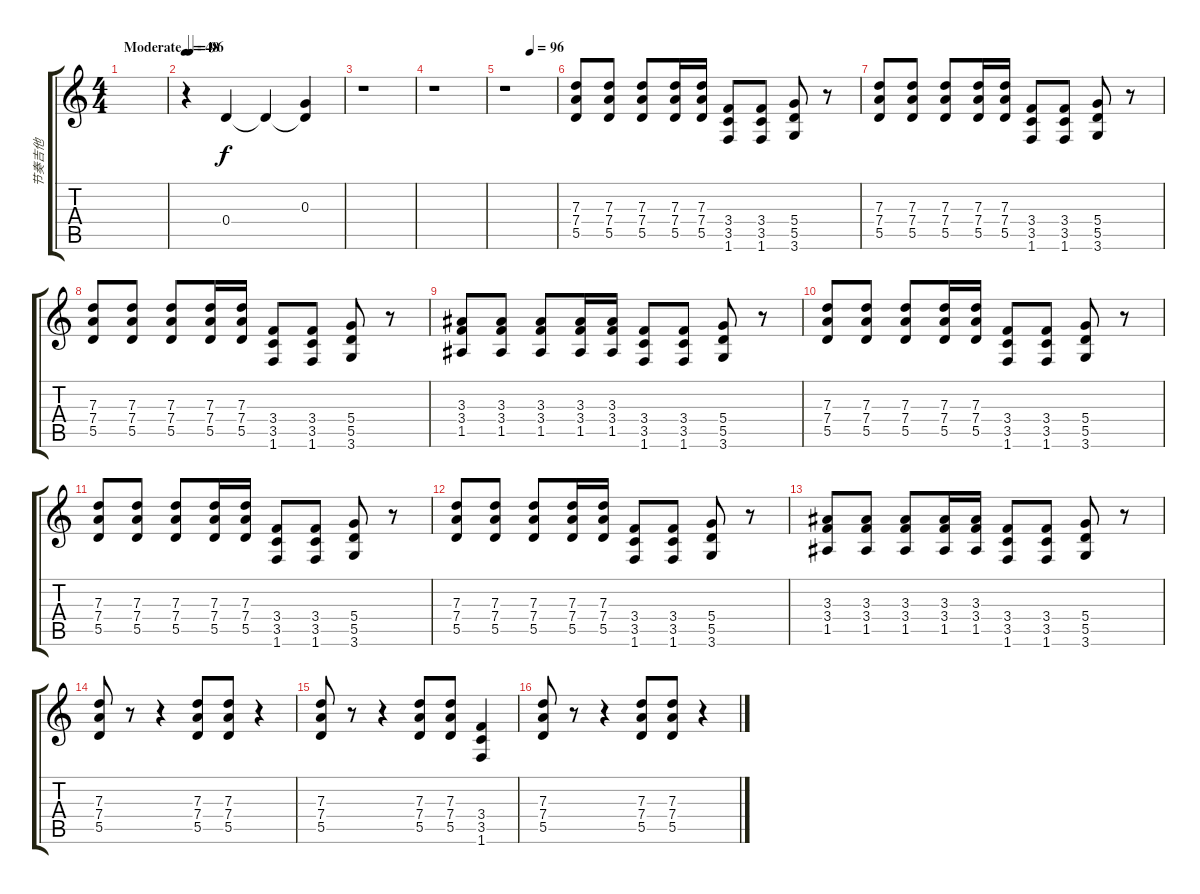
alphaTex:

\track ("节奏吉他" "节奏吉他") {instrument distortionguitar}
\staff {score tabs}
\tuning (E4 B3 G3 D3 A2 E2) {hide}
\ts (4 4)
\tempo (96 "Moderate")
\clef g2
\ks c
|
\tempo 48
r.4 0.4.4 0.4{t}.4 (0.3 0.4{t}).4 |
r.1 |
r.1 |
\tempo (96 0.5)
r.1 |
(7.3 7.4 5.5).8 (7.3 7.4 5.5).8 (7.3 7.4 5.5).8 (7.3 7.4 5.5).16 (7.3 7.4 5.5).16 (3.4 3.5 1.6).8 (3.4 3.5 1.6).8 (5.4 5.5 3.6).8 r.8 |
(7.3 7.4 5.5).8 (7.3 7.4 5.5).8 (7.3 7.4 5.5).8 (7.3 7.4 5.5).16 (7.3 7.4 5.5).16 (3.4 3.5 1.6).8 (3.4 3.5 1.6).8 (5.4 5.5 3.6).8 r.8 |
(7.3 7.4 5.5).8 (7.3 7.4 5.5).8 (7.3 7.4 5.5).8 (7.3 7.4 5.5).16 (7.3 7.4 5.5).16 (3.4 3.5 1.6).8 (3.4 3.5 1.6).8 (5.4 5.5 3.6).8 r.8 |
(3.3 3.4 1.5).8 (3.3 3.4 1.5).8 (3.3 3.4 1.5).8 (3.3 3.4 1.5).16 (3.3 3.4 1.5).16 (3.4 3.5 1.6).8 (3.4 3.5 1.6).8 (5.4 5.5 3.6).8 r.8 |
(7.3 7.4 5.5).8 (7.3 7.4 5.5).8 (7.3 7.4 5.5).8 (7.3 7.4 5.5).16 (7.3 7.4 5.5).16 (3.4 3.5 1.6).8 (3.4 3.5 1.6).8 (5.4 5.5 3.6).8 r.8 |
(7.3 7.4 5.5).8 (7.3 7.4 5.5).8 (7.3 7.4 5.5).8 (7.3 7.4 5.5).16 (7.3 7.4 5.5).16 (3.4 3.5 1.6).8 (3.4 3.5 1.6).8 (5.4 5.5 3.6).8 r.8 |
(7.3 7.4 5.5).8 (7.3 7.4 5.5).8 (7.3 7.4 5.5).8 (7.3 7.4 5.5).16 (7.3 7.4 5.5).16 (3.4 3.5 1.6).8 (3.4 3.5 1.6).8 (5.4 5.5 3.6).8 r.8 |
(3.3 3.4 1.5).8 (3.3 3.4 1.5).8 (3.3 3.4 1.5).8 (3.3 3.4 1.5).16 (3.3 3.4 1.5).16 (3.4 3.5 1.6).8 (3.4 3.5 1.6).8 (5.4 5.5 3.6).8 r.8 |
(7.3 7.4 5.5).8 r.8 r.4 (7.3 7.4 5.5).8 (7.3 7.4 5.5).8 r.4 |
(7.3 7.4 5.5).8 r.8 r.4 (7.3 7.4 5.5).8 (7.3 7.4 5.5).8 (3.4 3.5 1.6).4 |
(7.3 7.4 5.5).8 r.8 r.4 (7.3 7.4 5.5).8 (7.3 7.4 5.5).8 r.4
